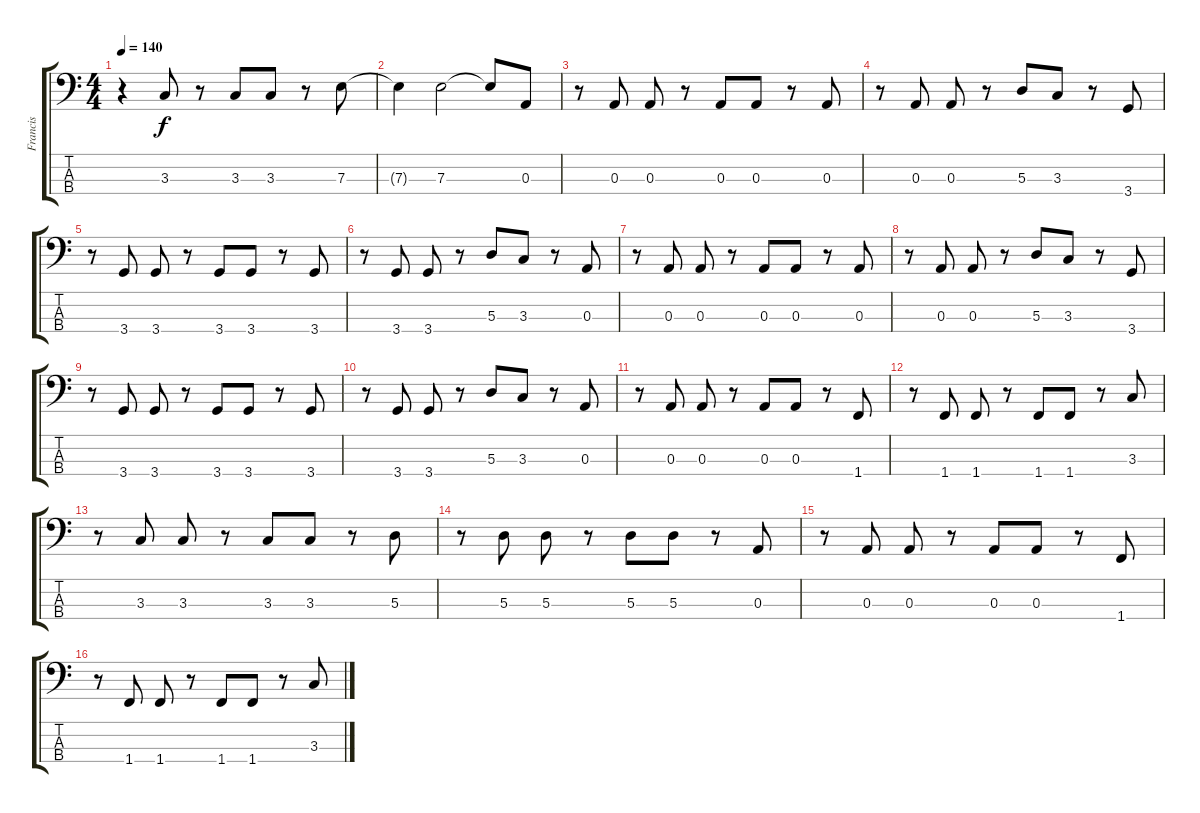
\track ("Francis" "Francis") {instrument electricbasspick}
\staff {score tabs}
\tuning (G2 D2 A1 E1) {hide}
\ts (4 4)
\tempo 140
\clef f4
\ks c
r.4{dy f} 3.3.8 r.8 3.3.8 3.3.8 r.8 7.3.8 |
7.3{t}.4 7.3.2 7.3{t}.8 0.3.8 |
r.8 0.3.8 0.3.8 r.8 0.3.8 0.3.8 r.8 0.3.8 |
r.8 0.3.8 0.3.8 r.8 5.3.8 3.3.8 r.8 3.4.8 |
r.8 3.4.8 3.4.8 r.8 3.4.8 3.4.8 r.8 3.4.8 |
r.8 3.4.8 3.4.8 r.8 5.3.8 3.3.8 r.8 0.3.8 |
r.8 0.3.8 0.3.8 r.8 0.3.8 0.3.8 r.8 0.3.8 |
r.8 0.3.8 0.3.8 r.8 5.3.8 3.3.8 r.8 3.4.8 |
r.8 3.4.8 3.4.8 r.8 3.4.8 3.4.8 r.8 3.4.8 |
r.8 3.4.8 3.4.8 r.8 5.3.8 3.3.8 r.8 0.3.8 |
r.8 0.3.8 0.3.8 r.8 0.3.8 0.3.8 r.8 1.4.8 |
r.8 1.4.8 1.4.8 r.8 1.4.8 1.4.8 r.8 3.3.8 |
r.8 3.3.8 3.3.8 r.8 3.3.8 3.3.8 r.8 5.3.8 |
r.8 5.3.8 5.3.8 r.8 5.3.8 5.3.8 r.8 0.3.8 |
r.8 0.3.8 0.3.8 r.8 0.3.8 0.3.8 r.8 1.4.8 |
r.8 1.4.8 1.4.8 r.8 1.4.8 1.4.8 r.8 3.3.8
